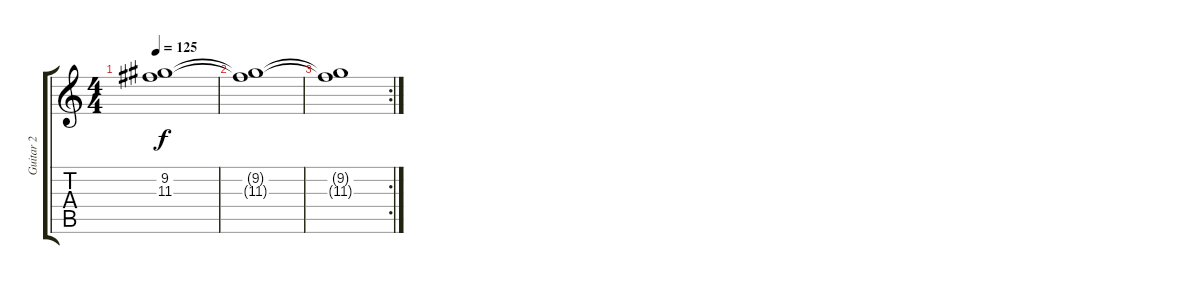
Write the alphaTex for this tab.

\track ("Guitar 2 " "Guitar 2 ") {instrument distortionguitar}
\staff {score tabs}
\tuning (E4 B3 G3 D3 A2 E2) {hide}
\ts (4 4)
\tempo 125
\clef g2
\ks c
(9.2 11.3).1{dy f} |
(9.2{t} 11.3{t}).1 |
\rc 2
(9.2{t} 11.3{t}).1
